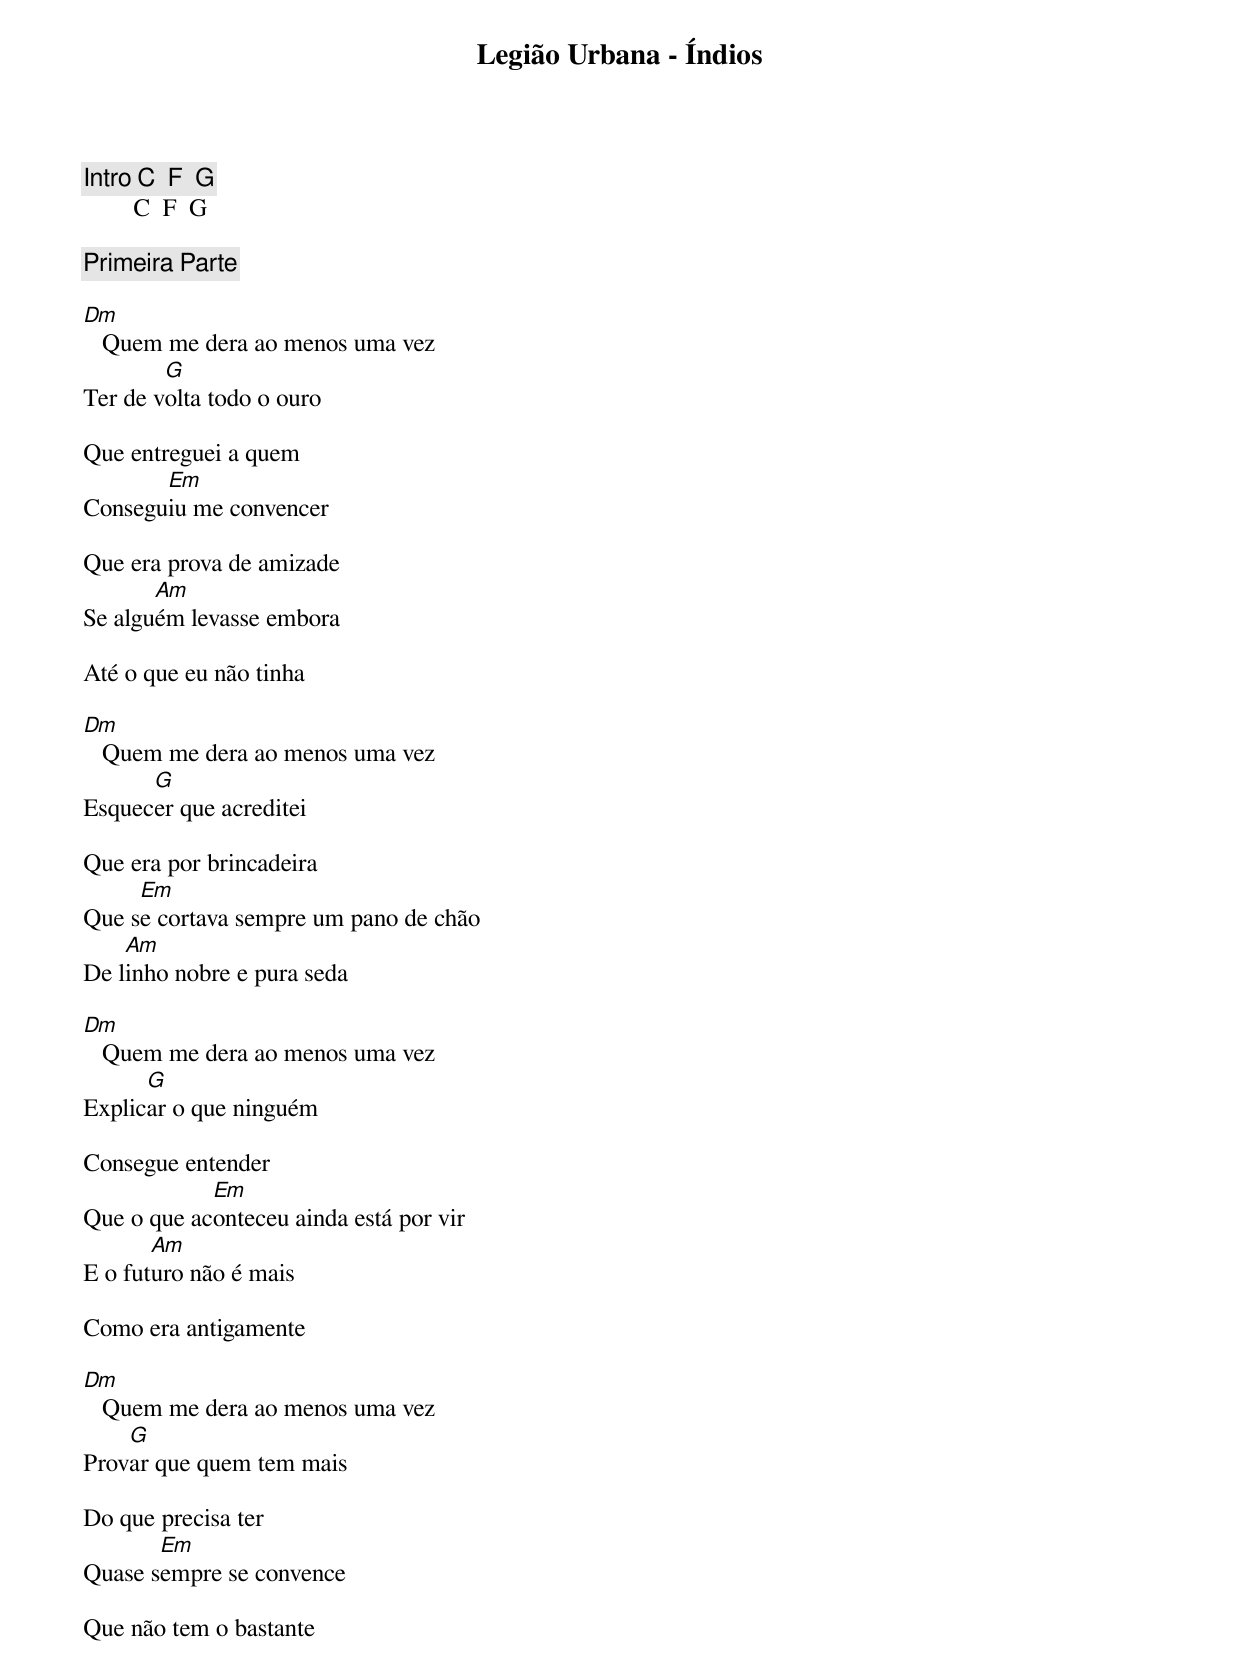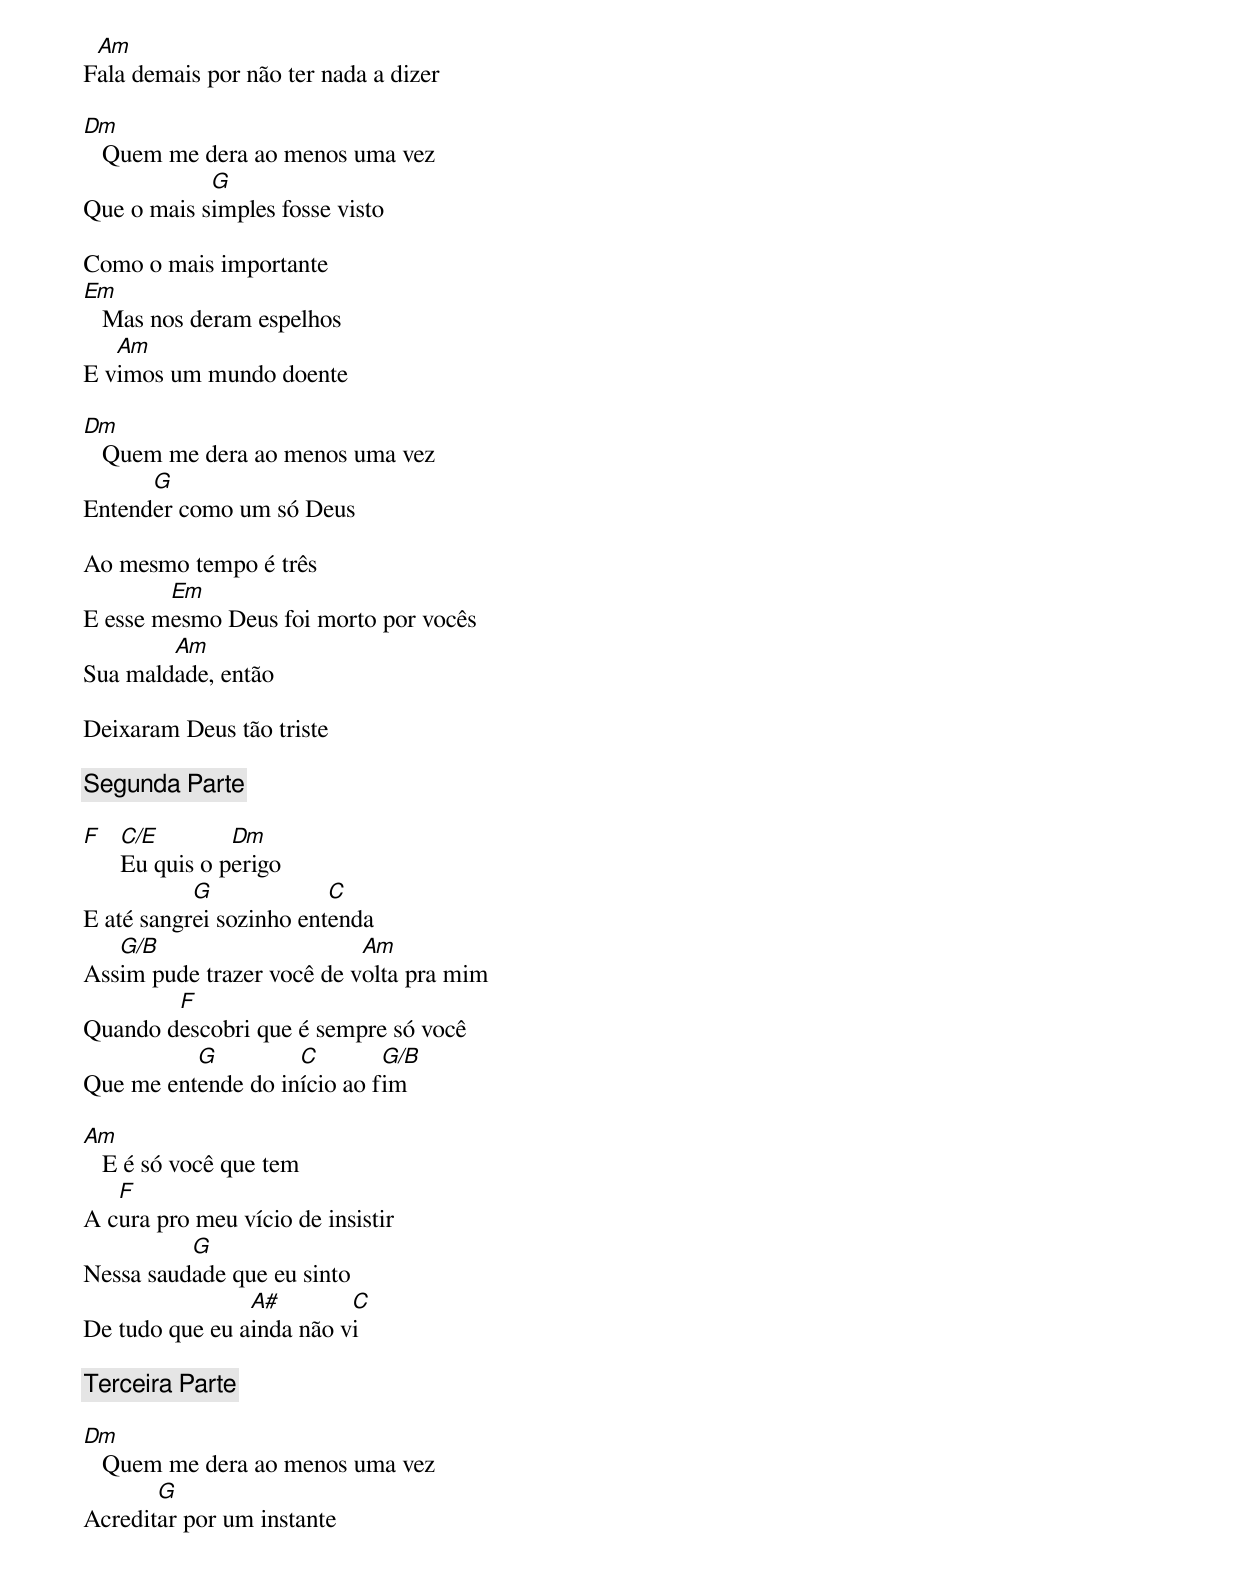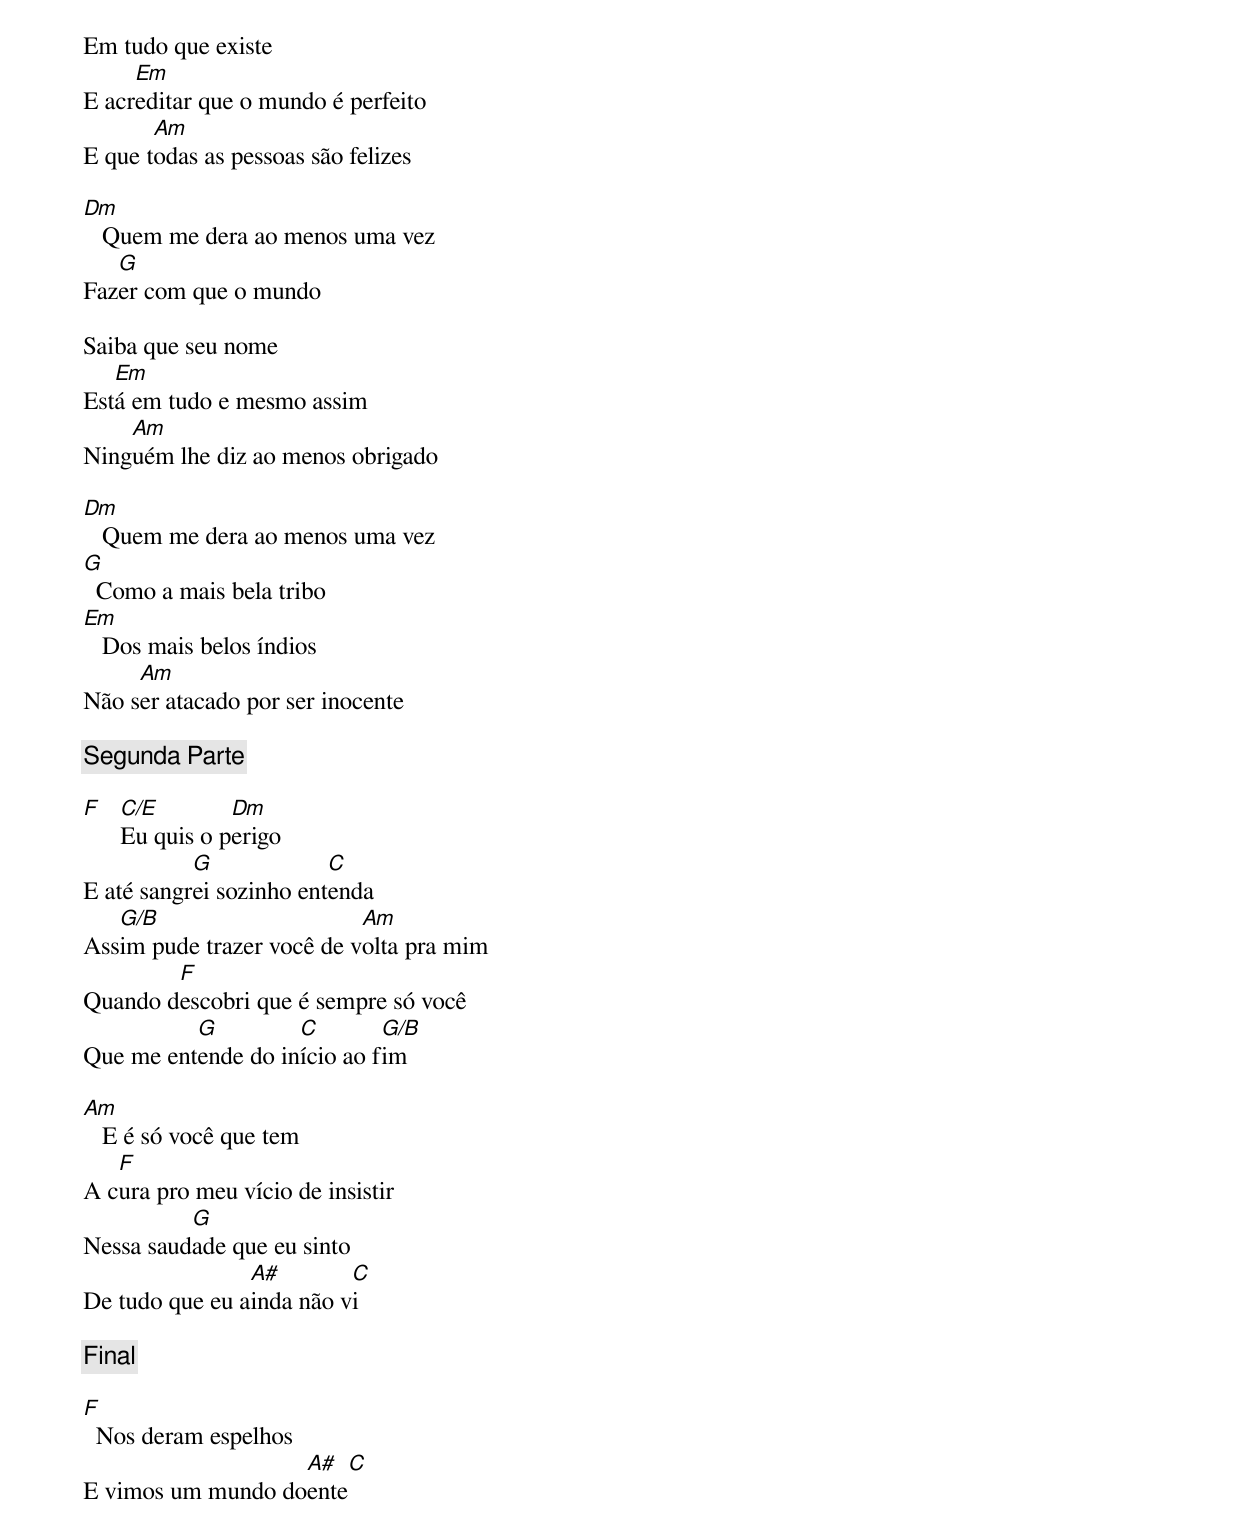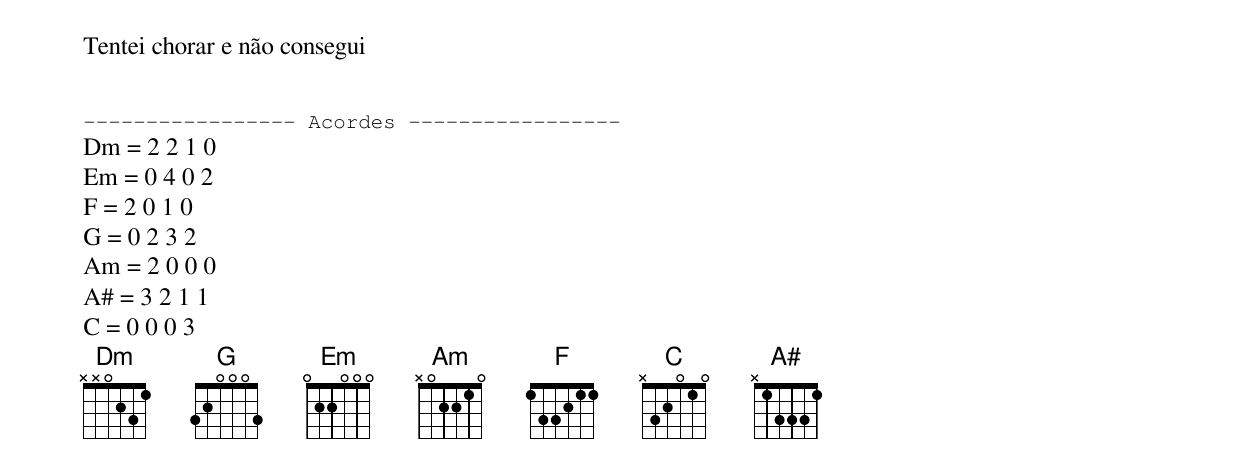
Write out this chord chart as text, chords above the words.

Legião Urbana - Índios

[Intro] C  F  G
        C  F  G

[Primeira Parte]

Dm
   Quem me dera ao menos uma vez
        G
Ter de volta todo o ouro

Que entreguei a quem
       Em
Conseguiu me convencer

Que era prova de amizade
       Am
Se alguém levasse embora

Até o que eu não tinha

Dm
   Quem me dera ao menos uma vez
      G
Esquecer que acreditei

Que era por brincadeira
     Em
Que se cortava sempre um pano de chão
    Am
De linho nobre e pura seda

Dm
   Quem me dera ao menos uma vez
      G
Explicar o que ninguém

Consegue entender
            Em
Que o que aconteceu ainda está por vir
       Am
E o futuro não é mais

Como era antigamente

Dm
   Quem me dera ao menos uma vez
    G
Provar que quem tem mais

Do que precisa ter
       Em
Quase sempre se convence

Que não tem o bastante
 Am
Fala demais por não ter nada a dizer

Dm
   Quem me dera ao menos uma vez
            G
Que o mais simples fosse visto

Como o mais importante
Em
   Mas nos deram espelhos
   Am
E vimos um mundo doente

Dm
   Quem me dera ao menos uma vez
      G
Entender como um só Deus

Ao mesmo tempo é três
        Em
E esse mesmo Deus foi morto por vocês
        Am
Sua maldade, então

Deixaram Deus tão triste

[Segunda Parte]

F  C/E        Dm
   Eu quis o perigo
           G             C
E até sangrei sozinho entenda
   G/B                     Am
Assim pude trazer você de volta pra mim
        F
Quando descobri que é sempre só você
          G         C        G/B
Que me entende do início ao fim

Am
   E é só você que tem
   F
A cura pro meu vício de insistir
          G
Nessa saudade que eu sinto
                A#        C
De tudo que eu ainda não vi

[Terceira Parte]

Dm
   Quem me dera ao menos uma vez
       G
Acreditar por um instante

Em tudo que existe
     Em
E acreditar que o mundo é perfeito
       Am
E que todas as pessoas são felizes

Dm
   Quem me dera ao menos uma vez
   G
Fazer com que o mundo

Saiba que seu nome
   Em
Está em tudo e mesmo assim
    Am
Ninguém lhe diz ao menos obrigado

Dm
   Quem me dera ao menos uma vez
G
  Como a mais bela tribo
Em
   Dos mais belos índios
     Am
Não ser atacado por ser inocente

[Segunda Parte]

F  C/E        Dm
   Eu quis o perigo
           G             C
E até sangrei sozinho entenda
   G/B                     Am
Assim pude trazer você de volta pra mim
        F
Quando descobri que é sempre só você
          G         C        G/B
Que me entende do início ao fim

Am
   E é só você que tem
   F
A cura pro meu vício de insistir
          G
Nessa saudade que eu sinto
                A#        C
De tudo que eu ainda não vi

[Final]

F
  Nos deram espelhos
                   A#   C
E vimos um mundo doente

Tentei chorar e não consegui


----------------- Acordes -----------------
Dm = 2 2 1 0
Em = 0 4 0 2
F = 2 0 1 0
G = 0 2 3 2
Am = 2 0 0 0
A# = 3 2 1 1
C = 0 0 0 3
